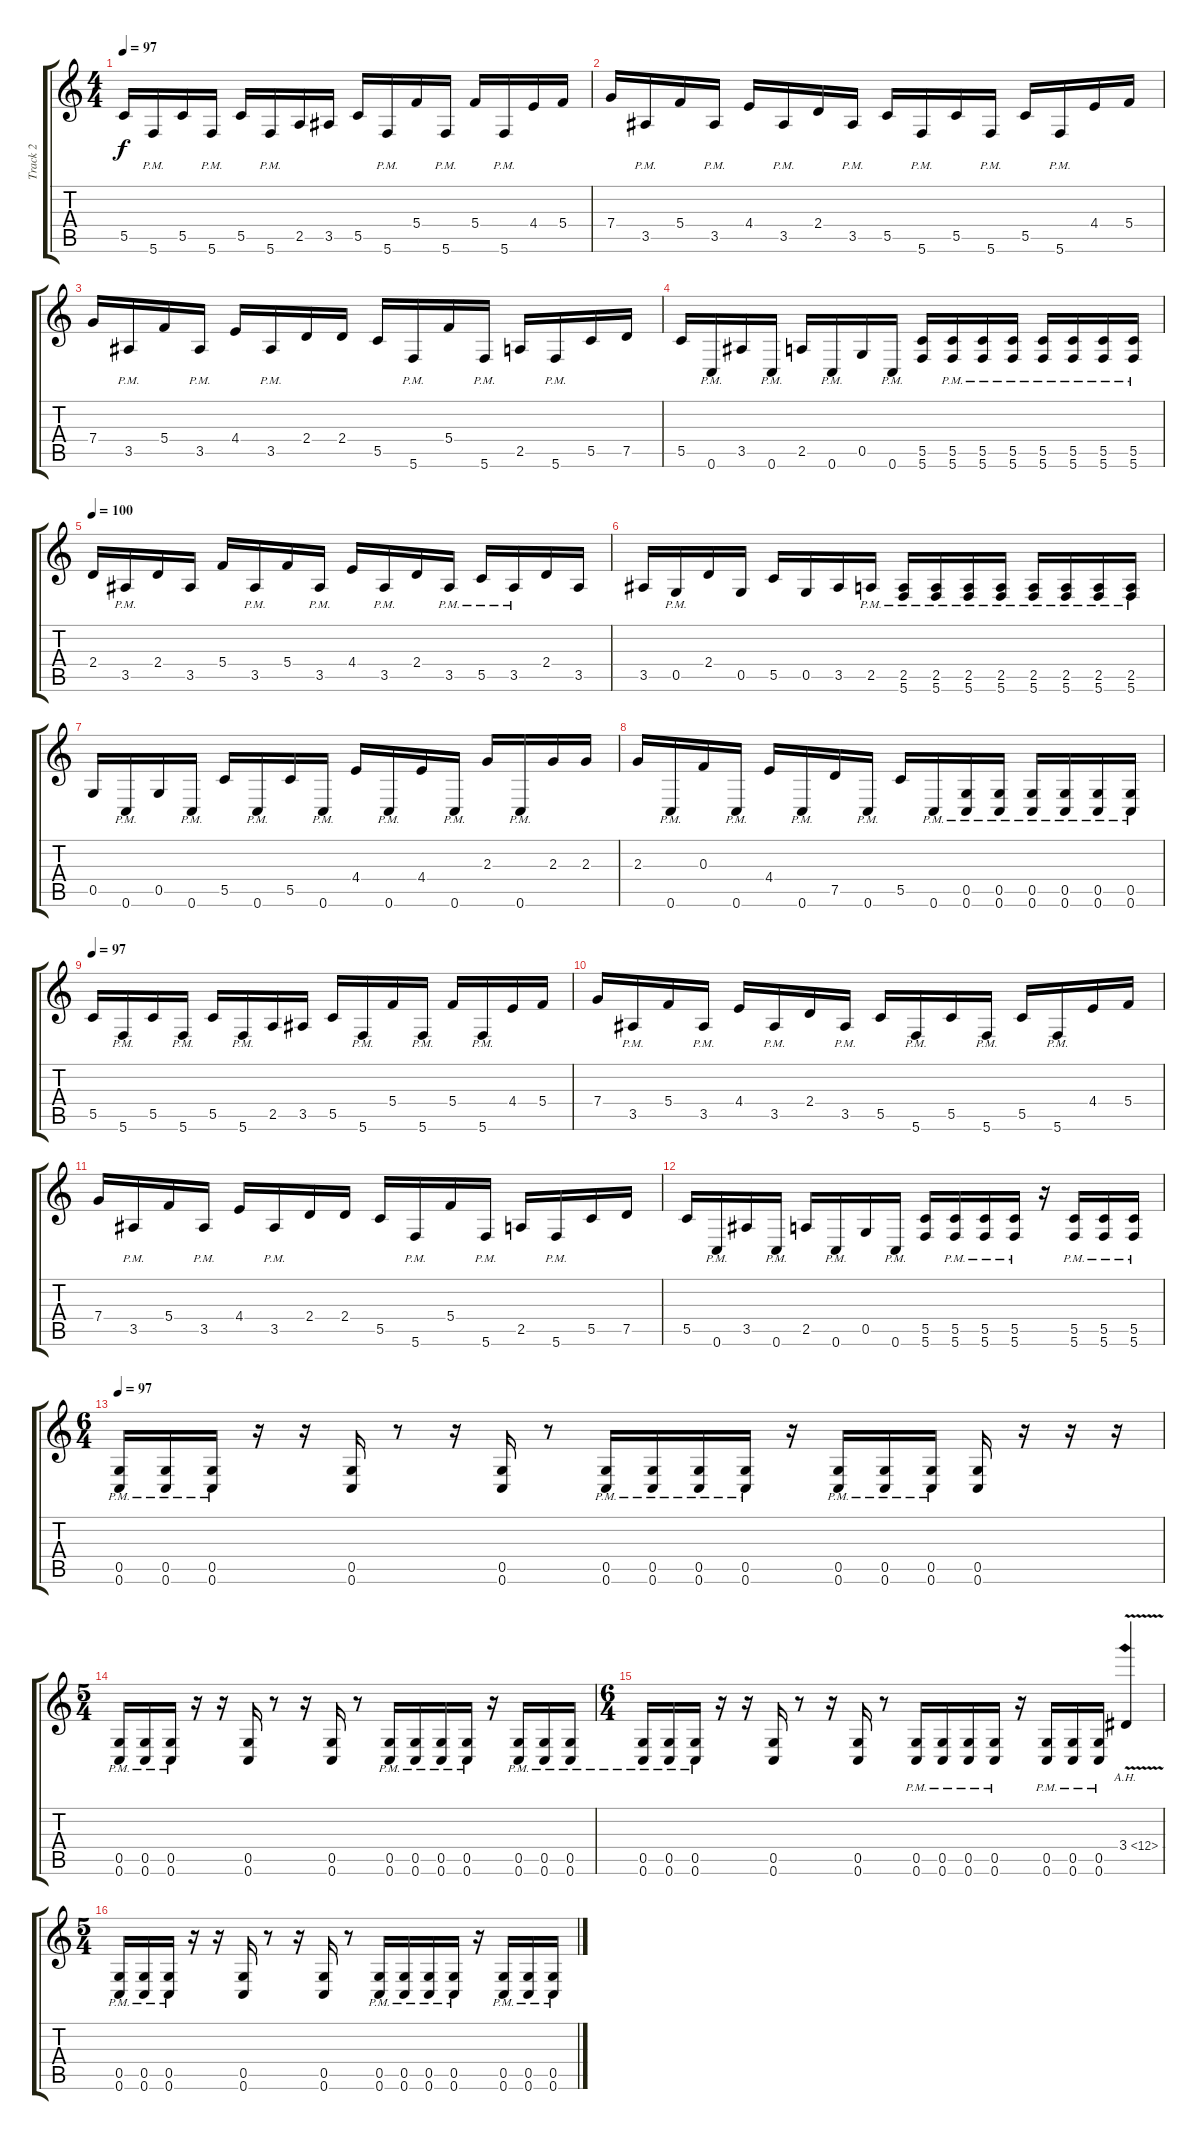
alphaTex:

\track ("Track 2" "Track 2") {instrument distortionguitar}
\staff {score tabs}
\tuning (D4 A3 F3 C3 G2 C2) {hide}
\ts (4 4)
\tempo 97
\clef g2
\ks c
5.5.16{dy f} 5.6{pm}.16 5.5.16 5.6{pm}.16 5.5.16 5.6{pm}.16 2.5.16 3.5.16 5.5.16 5.6{pm}.16 5.4.16 5.6{pm}.16 5.4.16 5.6{pm}.16 4.4.16 5.4.16 |
7.4.16 3.5{pm}.16 5.4.16 3.5{pm}.16 4.4.16 3.5{pm}.16 2.4.16 3.5{pm}.16 5.5.16 5.6{pm}.16 5.5.16 5.6{pm}.16 5.5.16 5.6{pm}.16 4.4.16 5.4.16 |
7.4.16 3.5{pm}.16 5.4.16 3.5{pm}.16 4.4.16 3.5{pm}.16 2.4.16 2.4.16 5.5.16 5.6{pm}.16 5.4.16 5.6{pm}.16 2.5.16 5.6{pm}.16 5.5.16 7.5.16 |
5.5.16 0.6{pm}.16 3.5.16 0.6{pm}.16 2.5.16 0.6{pm}.16 0.5.16 0.6{pm}.16 (5.5 5.6).16 (5.5{pm} 5.6{pm}).16 (5.5{pm} 5.6{pm}).16 (5.5{pm} 5.6{pm}).16 (5.5{pm} 5.6{pm}).16 (5.5{pm} 5.6{pm}).16 (5.5{pm} 5.6{pm}).16 (5.5{pm} 5.6{pm}).16 |
\tempo 100
2.4.16 3.5{pm}.16 2.4.16 3.5.16 5.4.16 3.5{pm}.16 5.4.16 3.5{pm}.16 4.4.16 3.5{pm}.16 2.4.16 3.5{pm}.16 5.5{pm}.16 3.5{pm}.16 2.4.16 3.5.16 |
3.5.16 0.5{pm}.16 2.4.16 0.5.16 5.5.16 0.5.16 3.5.16 2.5{pm}.16 (2.5{pm} 5.6{pm}).16 (2.5{pm} 5.6{pm}).16 (2.5{pm} 5.6{pm}).16 (2.5{pm} 5.6{pm}).16 (2.5{pm} 5.6{pm}).16 (2.5{pm} 5.6{pm}).16 (2.5{pm} 5.6{pm}).16 (2.5{pm} 5.6{pm}).16 |
0.5.16 0.6{pm}.16 0.5.16 0.6{pm}.16 5.5.16 0.6{pm}.16 5.5.16 0.6{pm}.16 4.4.16 0.6{pm}.16 4.4.16 0.6{pm}.16 2.3.16 0.6{pm}.16 2.3.16 2.3.16 |
2.3.16 0.6{pm}.16 0.3.16 0.6{pm}.16 4.4.16 0.6{pm}.16 7.5.16 0.6{pm}.16 5.5.16 0.6{pm}.16 (0.5{pm} 0.6{pm}).16 (0.5{pm} 0.6{pm}).16 (0.5{pm} 0.6{pm}).16 (0.5{pm} 0.6{pm}).16 (0.5{pm} 0.6{pm}).16 (0.5{pm} 0.6{pm}).16 |
\tempo 97
5.5.16 5.6{pm}.16 5.5.16 5.6{pm}.16 5.5.16 5.6{pm}.16 2.5.16 3.5.16 5.5.16 5.6{pm}.16 5.4.16 5.6{pm}.16 5.4.16 5.6{pm}.16 4.4.16 5.4.16 |
7.4.16 3.5{pm}.16 5.4.16 3.5{pm}.16 4.4.16 3.5{pm}.16 2.4.16 3.5{pm}.16 5.5.16 5.6{pm}.16 5.5.16 5.6{pm}.16 5.5.16 5.6{pm}.16 4.4.16 5.4.16 |
7.4.16 3.5{pm}.16 5.4.16 3.5{pm}.16 4.4.16 3.5{pm}.16 2.4.16 2.4.16 5.5.16 5.6{pm}.16 5.4.16 5.6{pm}.16 2.5.16 5.6{pm}.16 5.5.16 7.5.16 |
5.5.16 0.6{pm}.16 3.5.16 0.6{pm}.16 2.5.16 0.6{pm}.16 0.5.16 0.6{pm}.16 (5.5 5.6).16 (5.5{pm} 5.6{pm}).16 (5.5{pm} 5.6{pm}).16 (5.5{pm} 5.6{pm}).16 r.16 (5.5{pm} 5.6{pm}).16 (5.5{pm} 5.6{pm}).16 (5.5{pm} 5.6{pm}).16 |
\ts (6 4)
\tempo 97
(0.5{pm} 0.6{pm}).16 (0.5{pm} 0.6{pm}).16 (0.5{pm} 0.6{pm}).16 r.16 r.16 (0.5 0.6).16 r.8 r.16 (0.5 0.6).16 r.8 (0.5{pm} 0.6{pm}).16 (0.5{pm} 0.6{pm}).16 (0.5{pm} 0.6{pm}).16 (0.5{pm} 0.6{pm}).16 r.16 (0.5{pm} 0.6{pm}).16 (0.5{pm} 0.6{pm}).16 (0.5{pm} 0.6{pm}).16 (0.5 0.6).16 r.16 r.16 r.16 |
\ts (5 4)
(0.5{pm} 0.6{pm}).16 (0.5{pm} 0.6{pm}).16 (0.5{pm} 0.6{pm}).16 r.16 r.16 (0.5 0.6).16 r.8 r.16 (0.5 0.6).16 r.8 (0.5{pm} 0.6{pm}).16 (0.5{pm} 0.6{pm}).16 (0.5{pm} 0.6{pm}).16 (0.5{pm} 0.6{pm}).16 r.16 (0.5{pm} 0.6{pm}).16 (0.5{pm} 0.6{pm}).16 (0.5{pm} 0.6{pm}).16 |
\ts (6 4)
(0.5{pm} 0.6{pm}).16 (0.5{pm} 0.6{pm}).16 (0.5{pm} 0.6{pm}).16 r.16 r.16 (0.5 0.6).16 r.8 r.16 (0.5 0.6).16 r.8 (0.5{pm} 0.6{pm}).16 (0.5{pm} 0.6{pm}).16 (0.5{pm} 0.6{pm}).16 (0.5{pm} 0.6{pm}).16 r.16 (0.5{pm} 0.6{pm}).16 (0.5{pm} 0.6{pm}).16 (0.5{pm} 0.6{pm}).16 3.4{ah 9 v}.4 |
\ts (5 4)
(0.5{pm} 0.6{pm}).16 (0.5{pm} 0.6{pm}).16 (0.5{pm} 0.6{pm}).16 r.16 r.16 (0.5 0.6).16 r.8 r.16 (0.5 0.6).16 r.8 (0.5{pm} 0.6{pm}).16 (0.5{pm} 0.6{pm}).16 (0.5{pm} 0.6{pm}).16 (0.5{pm} 0.6{pm}).16 r.16 (0.5{pm} 0.6{pm}).16 (0.5{pm} 0.6{pm}).16 (0.5{pm} 0.6{pm}).16
